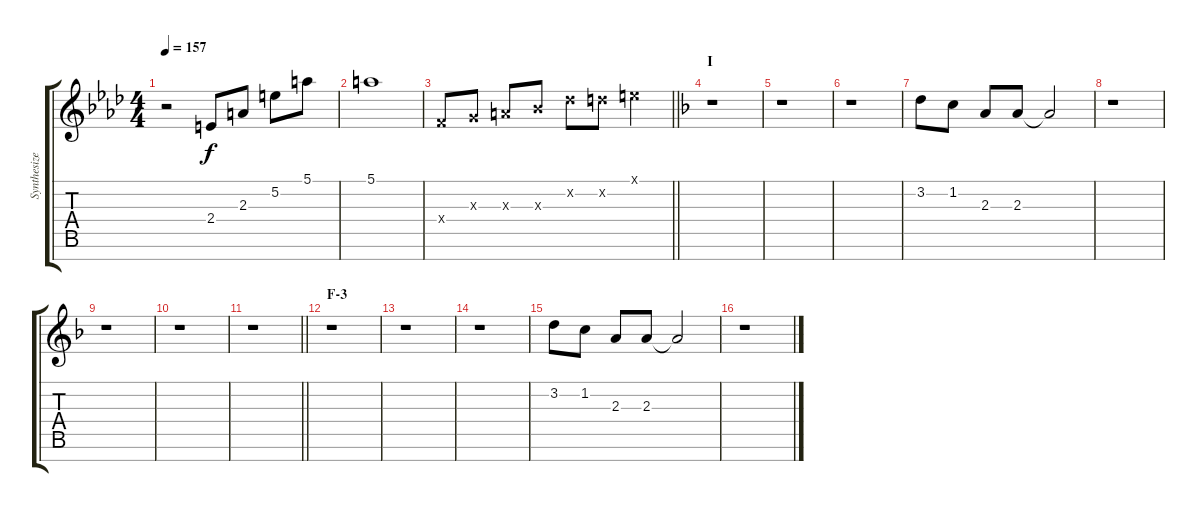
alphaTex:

\track ("Synthesizer" "Synthesize") {instrument fx5brightness}
\staff {score tabs}
\tuning (E5 B4 G4 D4 A3 E3 B2) {hide}
\ts (4 4)
\tempo 157
\clef g2
\ks ab
r.2{dy f} 2.4.8 2.3.8 5.2.8 5.1.8 |
5.1.1 |
\barLineRight lightlight
3.4{x}.8 0.3{x}.8 2.3{x}.8 3.3{x}.8 2.2{x}.8 3.2{x}.8 0.1{x}.4 |
\section ("" "I")
\ks f
r.1 |
r.1 |
r.1 |
3.2.8 1.2.8 2.3.8 2.3.8 2.3{t}.2 |
r.1 |
r.1 |
r.1 |
\barLineRight lightlight
r.1 |
\section ("" "F-3")
r.1 |
r.1 |
r.1 |
3.2.8 1.2.8 2.3.8 2.3.8 2.3{t}.2 |
r.1
